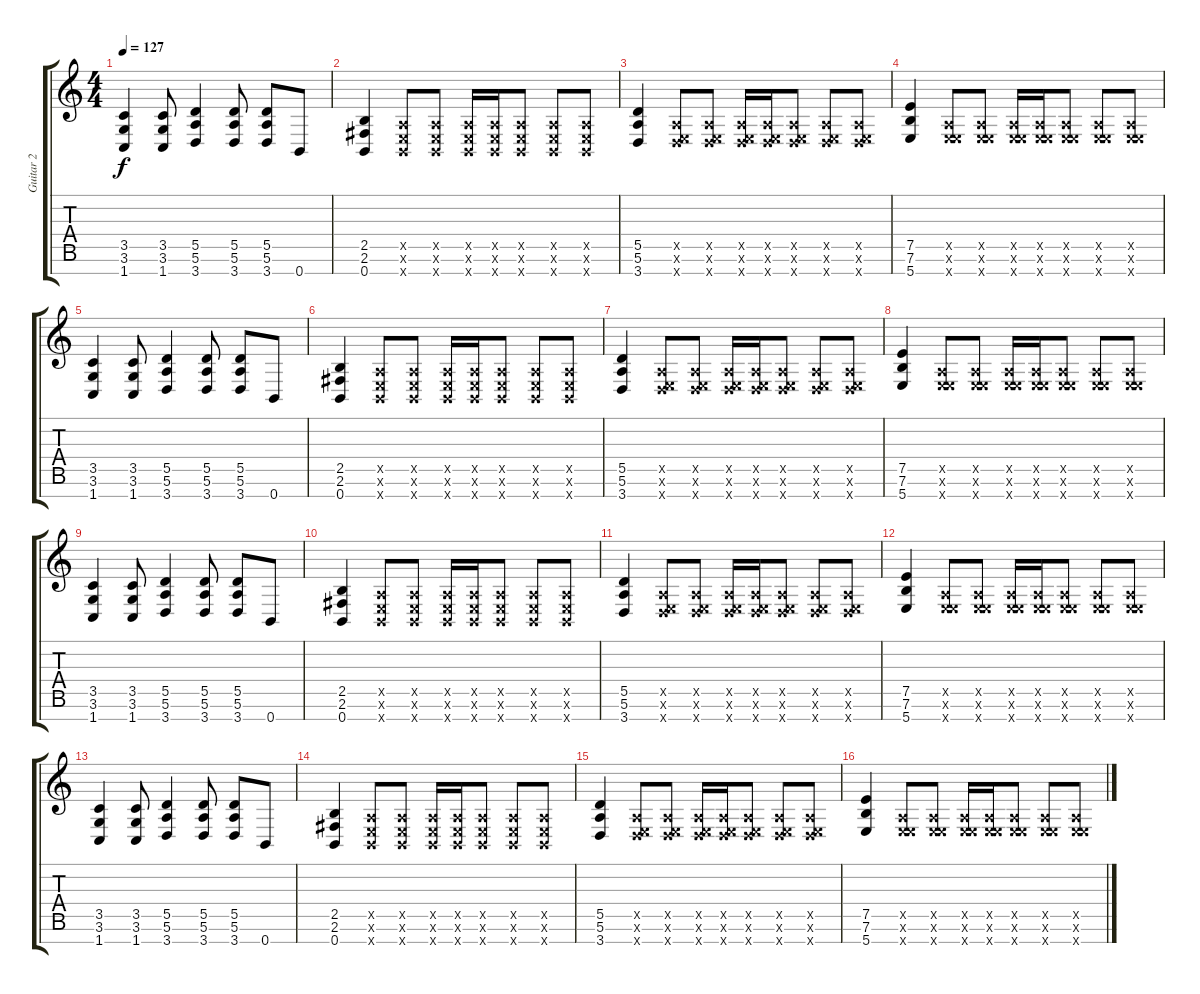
\track ("Guitar 2" "Guitar 2") {instrument distortionguitar}
\staff {score tabs}
\tuning (E4 B3 G3 D3 A2 E2 B1) {hide}
\ts (4 4)
\tempo 127
\clef g2
\ks c
(3.5 3.6 1.7).4{dy f} (3.5 3.6 1.7).8 (5.5 5.6 3.7).4 (5.5 5.6 3.7).8 (5.5 5.6 3.7).8 0.7.8 |
(2.5 2.6 0.7).4 (0.5{x} 0.6{x} 0.7{x}).8 (0.5{x} 0.6{x} 0.7{x}).8 (0.5{x} 0.6{x} 0.7{x}).16 (0.5{x} 0.6{x} 0.7{x}).16 (0.5{x} 0.6{x} 0.7{x}).8 (0.5{x} 0.6{x} 0.7{x}).8 (0.5{x} 0.6{x} 0.7{x}).8 |
(5.5 5.6 3.7).4 (0.5{x} 0.6{x} 3.7{x}).8 (0.5{x} 0.6{x} 3.7{x}).8 (0.5{x} 0.6{x} 3.7{x}).16 (0.5{x} 0.6{x} 3.7{x}).16 (0.5{x} 0.6{x} 3.7{x}).8 (0.5{x} 0.6{x} 3.7{x}).8 (0.5{x} 0.6{x} 3.7{x}).8 |
(7.5 7.6 5.7).4 (0.5{x} 0.6{x} 5.7{x}).8 (0.5{x} 0.6{x} 5.7{x}).8 (0.5{x} 0.6{x} 5.7{x}).16 (0.5{x} 0.6{x} 5.7{x}).16 (0.5{x} 0.6{x} 5.7{x}).8 (0.5{x} 0.6{x} 5.7{x}).8 (0.5{x} 0.6{x} 5.7{x}).8 |
(3.5 3.6 1.7).4 (3.5 3.6 1.7).8 (5.5 5.6 3.7).4 (5.5 5.6 3.7).8 (5.5 5.6 3.7).8 0.7.8 |
(2.5 2.6 0.7).4 (0.5{x} 0.6{x} 0.7{x}).8 (0.5{x} 0.6{x} 0.7{x}).8 (0.5{x} 0.6{x} 0.7{x}).16 (0.5{x} 0.6{x} 0.7{x}).16 (0.5{x} 0.6{x} 0.7{x}).8 (0.5{x} 0.6{x} 0.7{x}).8 (0.5{x} 0.6{x} 0.7{x}).8 |
(5.5 5.6 3.7).4 (0.5{x} 0.6{x} 3.7{x}).8 (0.5{x} 0.6{x} 3.7{x}).8 (0.5{x} 0.6{x} 3.7{x}).16 (0.5{x} 0.6{x} 3.7{x}).16 (0.5{x} 0.6{x} 3.7{x}).8 (0.5{x} 0.6{x} 3.7{x}).8 (0.5{x} 0.6{x} 3.7{x}).8 |
(7.5 7.6 5.7).4 (0.5{x} 0.6{x} 5.7{x}).8 (0.5{x} 0.6{x} 5.7{x}).8 (0.5{x} 0.6{x} 5.7{x}).16 (0.5{x} 0.6{x} 5.7{x}).16 (0.5{x} 0.6{x} 5.7{x}).8 (0.5{x} 0.6{x} 5.7{x}).8 (0.5{x} 0.6{x} 5.7{x}).8 |
(3.5 3.6 1.7).4 (3.5 3.6 1.7).8 (5.5 5.6 3.7).4 (5.5 5.6 3.7).8 (5.5 5.6 3.7).8 0.7.8 |
(2.5 2.6 0.7).4 (0.5{x} 0.6{x} 0.7{x}).8 (0.5{x} 0.6{x} 0.7{x}).8 (0.5{x} 0.6{x} 0.7{x}).16 (0.5{x} 0.6{x} 0.7{x}).16 (0.5{x} 0.6{x} 0.7{x}).8 (0.5{x} 0.6{x} 0.7{x}).8 (0.5{x} 0.6{x} 0.7{x}).8 |
(5.5 5.6 3.7).4 (0.5{x} 0.6{x} 3.7{x}).8 (0.5{x} 0.6{x} 3.7{x}).8 (0.5{x} 0.6{x} 3.7{x}).16 (0.5{x} 0.6{x} 3.7{x}).16 (0.5{x} 0.6{x} 3.7{x}).8 (0.5{x} 0.6{x} 3.7{x}).8 (0.5{x} 0.6{x} 3.7{x}).8 |
(7.5 7.6 5.7).4 (0.5{x} 0.6{x} 5.7{x}).8 (0.5{x} 0.6{x} 5.7{x}).8 (0.5{x} 0.6{x} 5.7{x}).16 (0.5{x} 0.6{x} 5.7{x}).16 (0.5{x} 0.6{x} 5.7{x}).8 (0.5{x} 0.6{x} 5.7{x}).8 (0.5{x} 0.6{x} 5.7{x}).8 |
(3.5 3.6 1.7).4 (3.5 3.6 1.7).8 (5.5 5.6 3.7).4 (5.5 5.6 3.7).8 (5.5 5.6 3.7).8 0.7.8 |
(2.5 2.6 0.7).4 (0.5{x} 0.6{x} 0.7{x}).8 (0.5{x} 0.6{x} 0.7{x}).8 (0.5{x} 0.6{x} 0.7{x}).16 (0.5{x} 0.6{x} 0.7{x}).16 (0.5{x} 0.6{x} 0.7{x}).8 (0.5{x} 0.6{x} 0.7{x}).8 (0.5{x} 0.6{x} 0.7{x}).8 |
(5.5 5.6 3.7).4 (0.5{x} 0.6{x} 3.7{x}).8 (0.5{x} 0.6{x} 3.7{x}).8 (0.5{x} 0.6{x} 3.7{x}).16 (0.5{x} 0.6{x} 3.7{x}).16 (0.5{x} 0.6{x} 3.7{x}).8 (0.5{x} 0.6{x} 3.7{x}).8 (0.5{x} 0.6{x} 3.7{x}).8 |
(7.5 7.6 5.7).4 (0.5{x} 0.6{x} 5.7{x}).8 (0.5{x} 0.6{x} 5.7{x}).8 (0.5{x} 0.6{x} 5.7{x}).16 (0.5{x} 0.6{x} 5.7{x}).16 (0.5{x} 0.6{x} 5.7{x}).8 (0.5{x} 0.6{x} 5.7{x}).8 (0.5{x} 0.6{x} 5.7{x}).8
